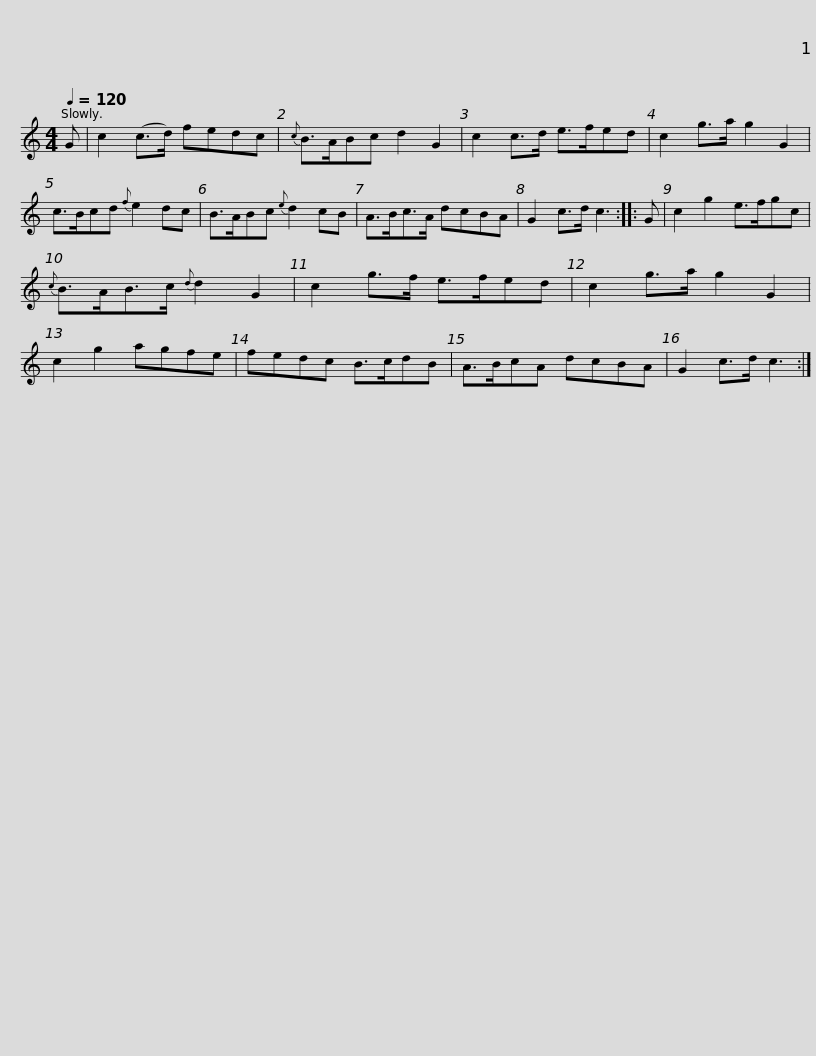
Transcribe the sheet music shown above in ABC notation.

X:1
L:1/8
Q:1/4=120
M:4/4
I:linebreak $
K:C
V:1 treble
V:1
 G | c2 (c>d) fedc |{c} B>ABc d2 G2 | c2 c>d e>fed | c2 g>a g2 G2 | %5
 c>Bcd{f} e2 dc |$ B>ABc{e} d2 cB | A>Bc>A dcBA | G2 c>d c3 :: G | %10
 c2 g2 e>fgc |{c} B>AB>c{d} d2 G2 |$ c2 g>f e>fed | c2 g>a g2 G2 | c2 g2 agfe | %15
 fedc B>cdB | A>BcA dcBA | G2 c>d c3 :| %18
